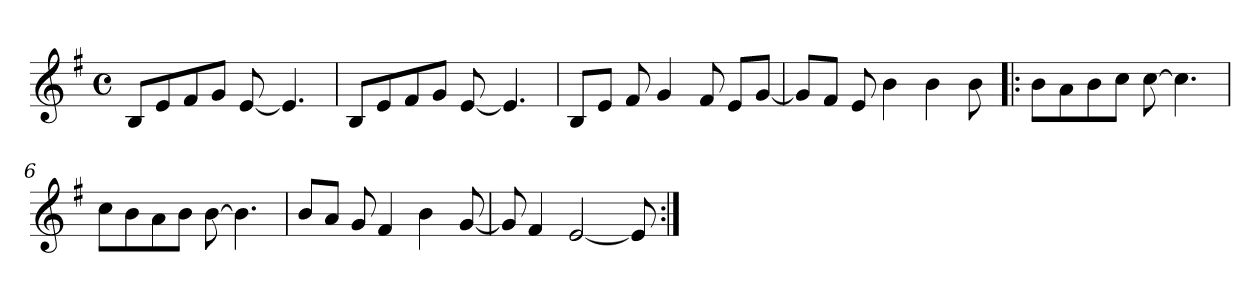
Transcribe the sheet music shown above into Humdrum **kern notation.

**kern
*part1
*staff1
*clefG2
*k[f#]
*G:
*M4/4
*met(c)
=1
8B/L
8e/
8f#/
8g/J
[8e/
4.e/]
=2
8B/L
8e/
8f#/
8g/J
[8e/
4.e/]
=3
8B/L
8e/J
8f#/
4g/
8f#/
8e/L
[8g/J
=4
8g/L]
8f#/J
8e/
4b\
4b\
8b\
!!LO:LB:g=z
=5!|:
8b\L
8a\
8b\
8cc\J
[8cc\
4.cc\]
=6
8cc\L
8b\
8a\
8b\J
[8b\
4.b\]
=7
8b/L
8a/J
8g/
4f#/
4b\
[8g/
=8
8g/]
4f#/
[2e/
8e/]
=:|!
*-
